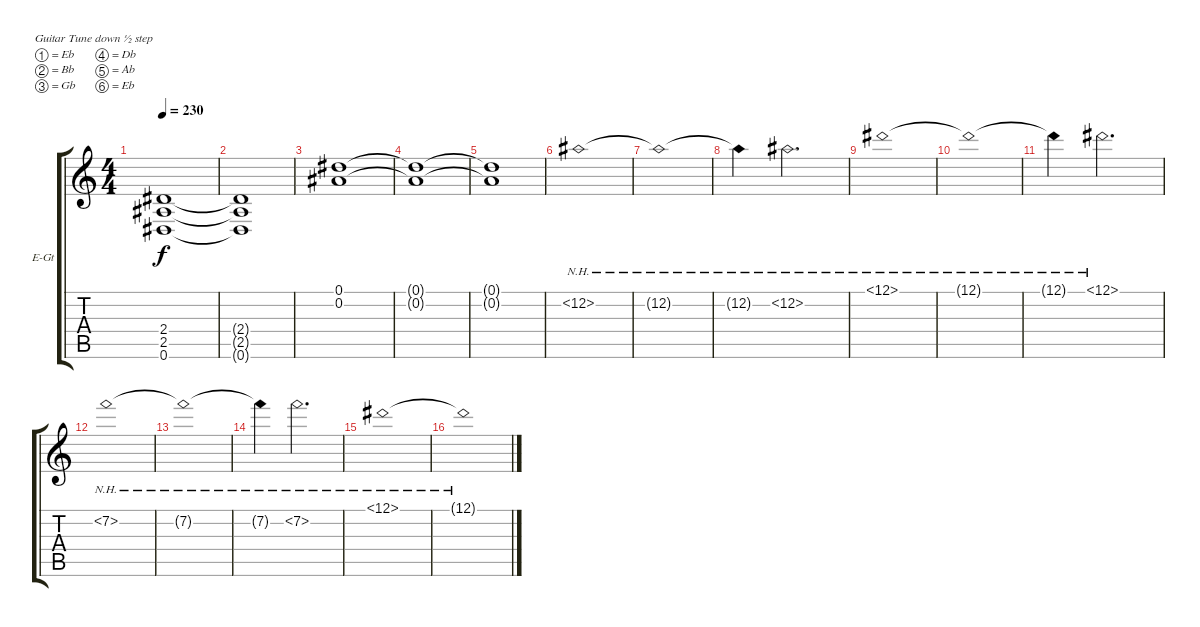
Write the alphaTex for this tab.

\bracketExtendMode groupsimilarinstruments
\firstSystemTrackNameOrientation horizontal
\otherSystemsTrackNameOrientation horizontal
\track ("Sid Glove" "E-Gt") {instrument distortionguitar}
\staff {score tabs}
\tuning (Eb4 Bb3 Gb3 Db3 Ab2 Eb2)
\ts (4 4)
\tempo 230
\clef g2
\ks c
(2.4{t} 2.5{t} 0.6{t}).1{dy f} |
(2.4{t} 2.5{t} 0.6{t}).1 |
(0.1 0.2).1 |
(0.1{t} 0.2{t}).1 |
(0.1{t} 0.2{t}).1 |
12.2{nh}.1 |
12.2{nh t}.1 |
12.2{nh t}.4 12.2{nh}.2{d} |
12.1{nh}.1 |
12.1{nh t}.1 |
12.1{nh t}.4 12.1{nh}.2{d} |
7.2{nh}.1 |
7.2{nh t}.1 |
7.2{nh t}.4 7.2{nh}.2{d} |
12.1{nh}.1 |
12.1{nh t}.1
